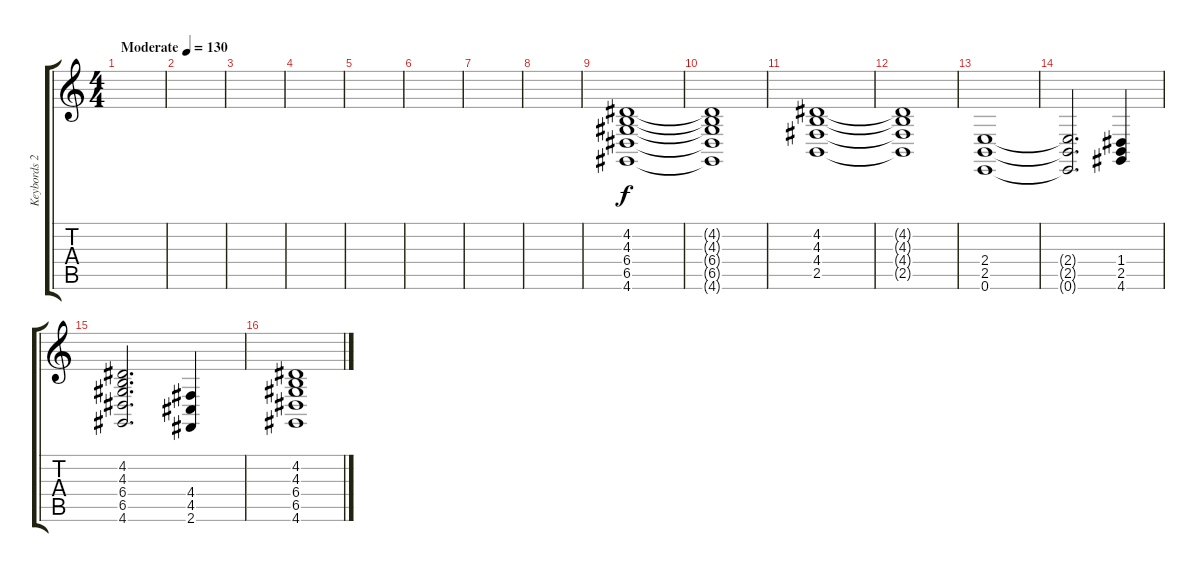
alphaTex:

\track ("Keybords 2" "Keybords 2") {instrument stringensemble1}
\staff {score tabs}
\tuning (E4 B3 G3 D3 A2 E2) {hide}
\ts (4 4)
\tempo (130 "Moderate")
\clef g2
\ks c
|
|
|
|
|
|
|
|
(4.2 4.3 6.4 6.5 4.6).1 |
(4.2{t} 4.3{t} 6.4{t} 6.5{t} 4.6{t}).1 |
(4.2 4.3 4.4 2.5).1 |
(4.2{t} 4.3{t} 4.4{t} 2.5{t}).1 |
(2.4 2.5 0.6).1 |
(2.4{t} 2.5{t} 0.6{t}).2{d} (1.4 2.5 4.6).4 |
(4.2 4.3 6.4 6.5 4.6).2{d} (4.4 4.5 2.6).4 |
(4.2 4.3 6.4 6.5 4.6).1
